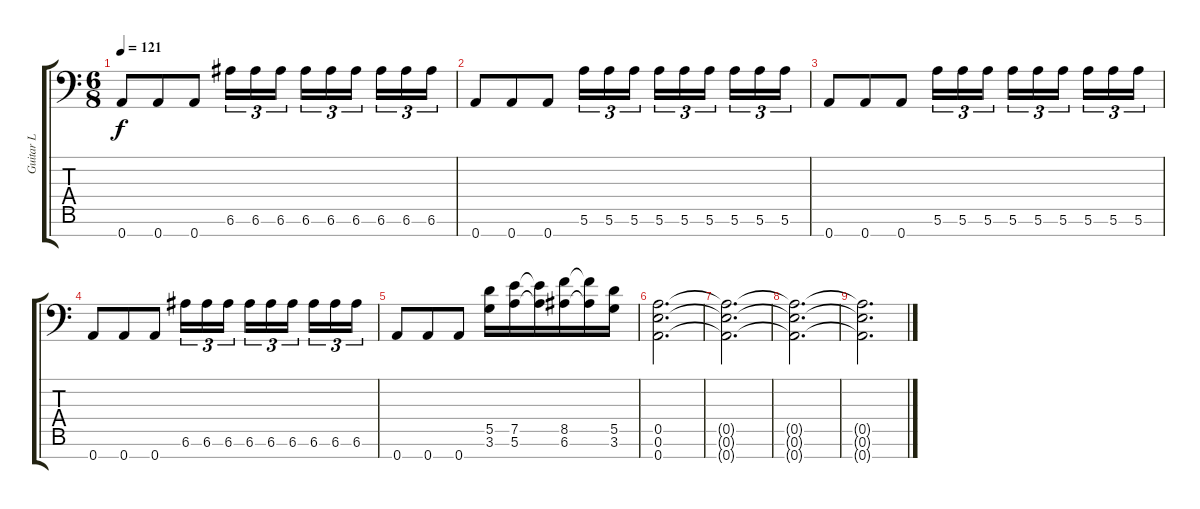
\track ("Guitar L" "Guitar L") {instrument distortionguitar}
\staff {score tabs}
\tuning (E4 B3 G3 D3 A2 E2 A1) {hide}
\ts (6 8)
\tempo 121
\clef f4
\ks c
0.7.8{dy f} 0.7.8 0.7.8 6.6.16{tu (3 2)} 6.6.16{tu (3 2)} 6.6.16{tu (3 2) beam splitsecondary} 6.6.16{tu (3 2)} 6.6.16{tu (3 2)} 6.6.16{tu (3 2) beam splitsecondary} 6.6.16{tu (3 2)} 6.6.16{tu (3 2)} 6.6.16{tu (3 2)} |
0.7.8 0.7.8 0.7.8 5.6.16{tu (3 2)} 5.6.16{tu (3 2)} 5.6.16{tu (3 2) beam splitsecondary} 5.6.16{tu (3 2)} 5.6.16{tu (3 2)} 5.6.16{tu (3 2) beam splitsecondary} 5.6.16{tu (3 2)} 5.6.16{tu (3 2)} 5.6.16{tu (3 2)} |
0.7.8 0.7.8 0.7.8 5.6.16{tu (3 2)} 5.6.16{tu (3 2)} 5.6.16{tu (3 2) beam splitsecondary} 5.6.16{tu (3 2)} 5.6.16{tu (3 2)} 5.6.16{tu (3 2) beam splitsecondary} 5.6.16{tu (3 2)} 5.6.16{tu (3 2)} 5.6.16{tu (3 2)} |
0.7.8 0.7.8 0.7.8 6.6.16{tu (3 2)} 6.6.16{tu (3 2)} 6.6.16{tu (3 2) beam splitsecondary} 6.6.16{tu (3 2)} 6.6.16{tu (3 2)} 6.6.16{tu (3 2) beam splitsecondary} 6.6.16{tu (3 2)} 6.6.16{tu (3 2)} 6.6.16{tu (3 2)} |
0.7.8 0.7.8 0.7.8 (5.5 3.6).16 (7.5 5.6).16 (7.5{t} 5.6{t}).16 (8.5 6.6).16 (8.5{t} 6.6{t}).16 (5.5 3.6).16 |
(0.5 0.6 0.7).2{d} |
(0.5{t} 0.6{t} 0.7{t}).2{d} |
(0.5{t} 0.6{t} 0.7{t}).2{d} |
(0.5{t} 0.6{t} 0.7{t}).2{d}
